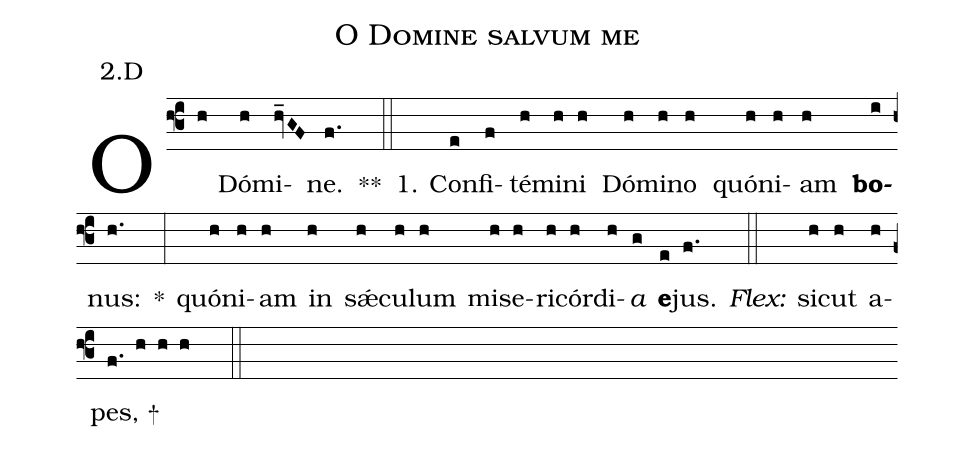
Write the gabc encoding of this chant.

name:O Domine salvum me;
office-part:Antiphona;
mode:2;
annotation: 2.D;
%%
(f3) O(h) Dó(h)mi(hv_GF)ne.(f.) **(::)
1. Con(e)fi(f)té(h)mi(h)ni(h) Dó(h)mi(h)no(h) quón(h)i(h)am(h) <b>bo</b>(i)nus:(h.) *(:) quón(h)i(h)am(h) in(h) s<sp>'ae</sp>(h)cu(h)lum(h) mi(h)se(h)ri(h)cór(h)di(h)<i>a</i>(g) <b>e</b>(e)jus.(f.) <i>Flex:</i>(::)  sic(h)ut(h) a(h)pes, +(f. h h h  ::)
